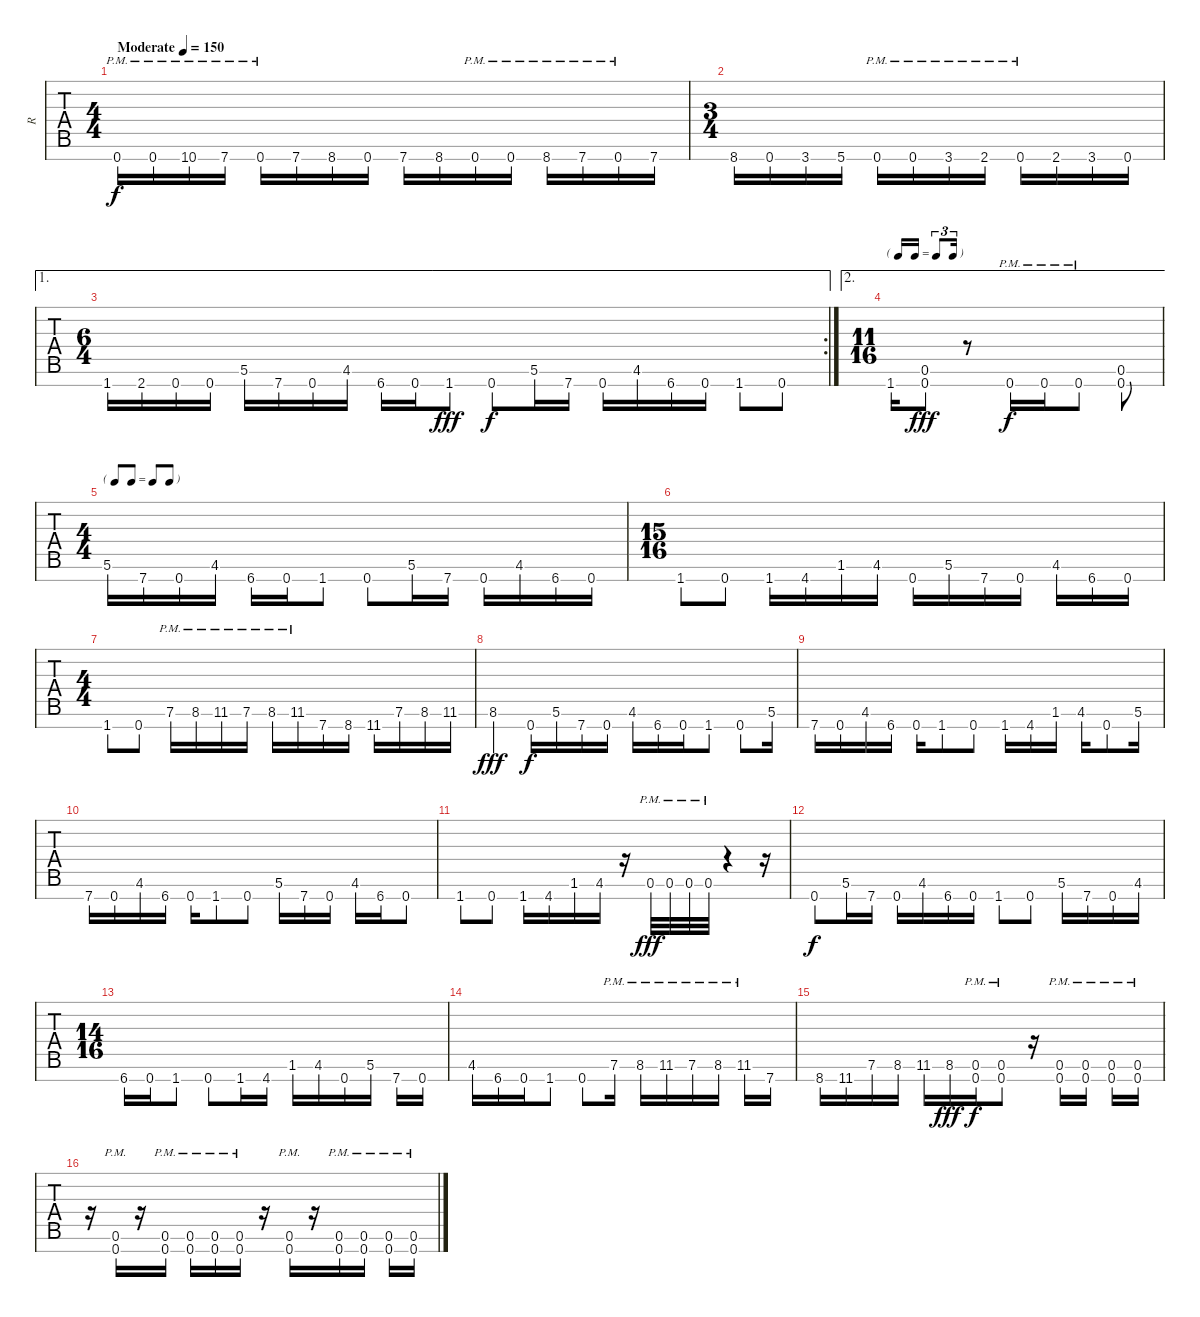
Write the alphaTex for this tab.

\track ("R" "R") {instrument distortionguitar}
\staff {tabs}
\tuning (E4 B3 G3 D3 A2 E2 A1) {hide}
\ts (4 4)
\tempo (150 "Moderate")
\clef f4
\ks c
0.7{pm}.16{dy f instrument distortionguitar} 0.7{pm}.16 10.7{pm}.16 7.7{pm}.16 0.7{pm}.16 7.7.16 8.7.16 0.7.16 7.7.16 8.7.16 0.7{pm}.16 0.7{pm}.16 8.7{pm}.16 7.7{pm}.16 0.7{pm}.16 7.7.16 |
\ts (3 4)
8.7.16 0.7.16 3.7.16 5.7.16 0.7{pm}.16 0.7{pm}.16 3.7{pm}.16 2.7{pm}.16 0.7{pm}.16 2.7.16 3.7.16 0.7.16 |
\ae 1
\rc 2
\ts (6 4)
1.7.16 2.7.16 0.7.16 0.7.16 5.6.16 7.7.16 0.7.16 4.6.16 6.7.16 0.7.16 1.7{hac}.8{dy fff} 0.7.8{dy f} 5.6.16 7.7.16 0.7.16 4.6.16 6.7.16 0.7.16 1.7.8 0.7.8 |
\ae 2
\ts (11 16)
\tf triplet16th
1.7.16 (0.6{hac} 0.7{hac}).8{dy fff} r.8 0.7{pm}.16{dy f} 0.7{pm}.16 0.7{pm}.8 (0.6 0.7).8 |
\ts (4 4)
\tf none
5.6.16 7.7.16 0.7.16 4.6.16 6.7.16 0.7.16 1.7.8 0.7.8 5.6.16 7.7.16 0.7.16 4.6.16 6.7.16 0.7.16 |
\ts (15 16)
1.7.8 0.7.8 1.7.16 4.7.16 1.6.16 4.6.16 0.7.16 5.6.16 7.7.16 0.7.16 4.6.16 6.7.16 0.7.16 |
\ts (4 4)
1.7.8 0.7.8 7.6{pm}.16 8.6{pm}.16 11.6{pm}.16 7.6{pm}.16 8.6{pm}.16 11.6{pm}.16 7.7.16 8.7.16 11.7.16 7.6.16 8.6.16 11.6.16 |
8.6{hac st}.4{dy fff} 0.7.16{dy f} 5.6.16 7.7.16 0.7.16 4.6.16 6.7.16 0.7.16 1.7.8 0.7.8 5.6.16 |
7.7.16 0.7.16 4.6.16 6.7.16 0.7.16 1.7.8 0.7.8 1.7.16 4.7.16 1.6.16 4.6.16 0.7.8 5.6.16 |
7.7.16 0.7.16 4.6.16 6.7.16 0.7.16 1.7.8 0.7.8 5.6.16 7.7.16 0.7.16 4.6.16 6.7.16 0.7.8 |
1.7.8 0.7.8 1.7.16 4.7.16 1.6.16 4.6.16 r.16 0.6{hac pm}.32{dy fff} 0.6{hac pm}.32 0.6{hac pm}.32 0.6{hac pm}.32 r.4 r.16 |
0.7.8{dy f} 5.6.16 7.7.16 0.7.16 4.6.16 6.7.16 0.7.16 1.7.8 0.7.8 5.6.16 7.7.16 0.7.16 4.6.16 |
\ts (14 16)
6.7.16 0.7.16 1.7.8 0.7.8 1.7.16 4.7.16 1.6.16 4.6.16 0.7.16 5.6.16 7.7.16 0.7.16 |
4.6.16 6.7.16 0.7.16 1.7.8 0.7.8 7.6{pm}.16 8.6{pm}.16 11.6{pm}.16 7.6{pm}.16 8.6{pm}.16 11.6{pm}.16 7.7.16 |
8.7.16 11.7.16 7.6.16 8.6.16 11.6.16 8.6{hac}.16{dy fff} (0.6{pm} 0.7{pm}).16{dy f} (0.6{pm} 0.7{pm}).8 r.16 (0.6{pm} 0.7{pm}).16 (0.6{pm} 0.7{pm}).16 (0.6{pm} 0.7{pm}).16 (0.6{pm} 0.7{pm}).16 |
r.16 (0.6{pm} 0.7{pm}).16 r.16 (0.6{pm} 0.7{pm}).16 (0.6{pm} 0.7{pm}).16 (0.6{pm} 0.7{pm}).16 (0.6{pm} 0.7{pm}).16 r.16 (0.6{pm} 0.7{pm}).16 r.16 (0.6{pm} 0.7{pm}).16 (0.6{pm} 0.7{pm}).16 (0.6{pm} 0.7{pm}).16 (0.6{pm} 0.7{pm}).16
